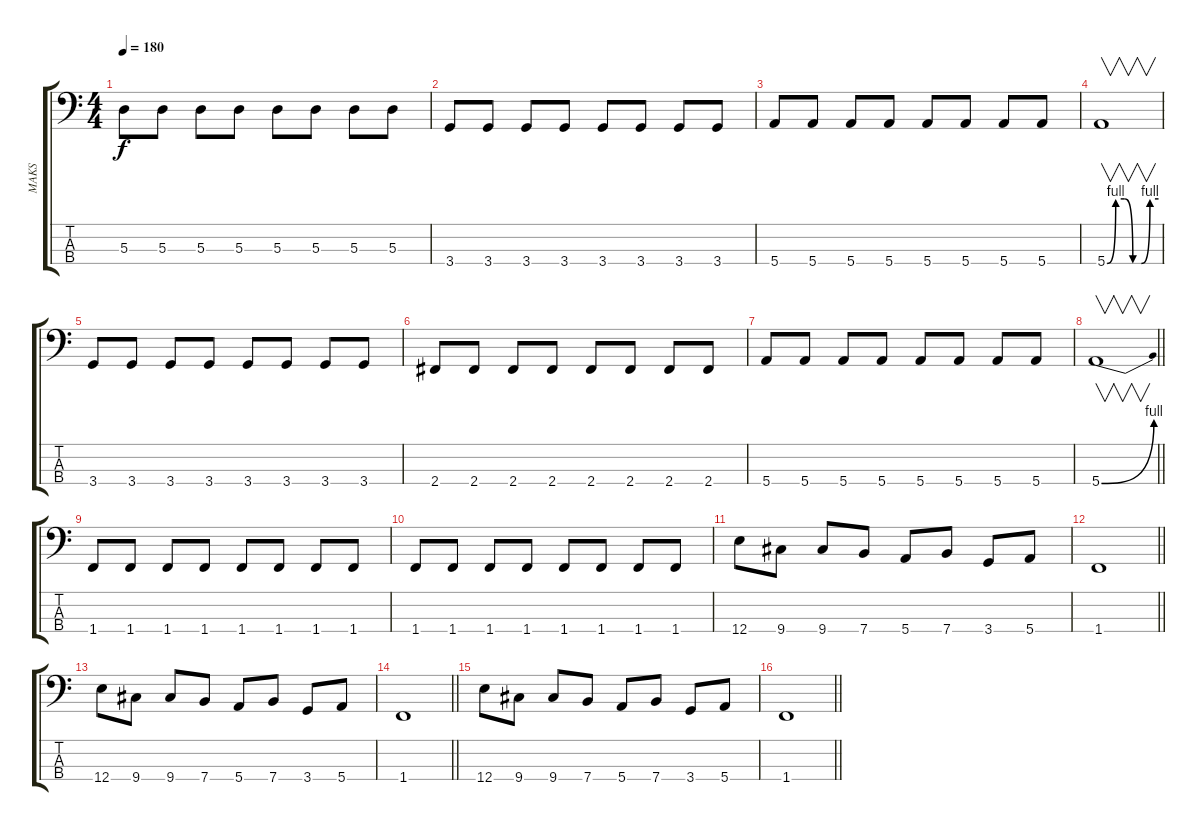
\track ("MAKS" "MAKS") {instrument slapbass1}
\staff {score tabs}
\tuning (G2 D2 A1 E1) {hide}
\ts (4 4)
\tempo 180
\clef f4
\ks c
5.3.8{dy f} 5.3.8 5.3.8 5.3.8 5.3.8 5.3.8 5.3.8 5.3.8 |
3.4.8 3.4.8 3.4.8 3.4.8 3.4.8 3.4.8 3.4.8 3.4.8 |
5.4.8 5.4.8 5.4.8 5.4.8 5.4.8 5.4.8 5.4.8 5.4.8 |
5.4{be (custom 0 0 10 4 20 4 30 0 40 0 50 4 60 4)}.1{v} |
3.4.8 3.4.8 3.4.8 3.4.8 3.4.8 3.4.8 3.4.8 3.4.8 |
2.4.8 2.4.8 2.4.8 2.4.8 2.4.8 2.4.8 2.4.8 2.4.8 |
5.4.8 5.4.8 5.4.8 5.4.8 5.4.8 5.4.8 5.4.8 5.4.8 |
\barLineRight lightlight
5.4{be (bend 0 0 60 4)}.1{v} |
1.4.8 1.4.8 1.4.8 1.4.8 1.4.8 1.4.8 1.4.8 1.4.8 |
1.4.8 1.4.8 1.4.8 1.4.8 1.4.8 1.4.8 1.4.8 1.4.8 |
12.4.8 9.4.8 9.4.8 7.4.8 5.4.8 7.4.8 3.4.8 5.4.8 |
\barLineRight lightlight
1.4.1 |
12.4.8 9.4.8 9.4.8 7.4.8 5.4.8 7.4.8 3.4.8 5.4.8 |
\barLineRight lightlight
1.4.1 |
12.4.8 9.4.8 9.4.8 7.4.8 5.4.8 7.4.8 3.4.8 5.4.8 |
\barLineRight lightlight
1.4.1
